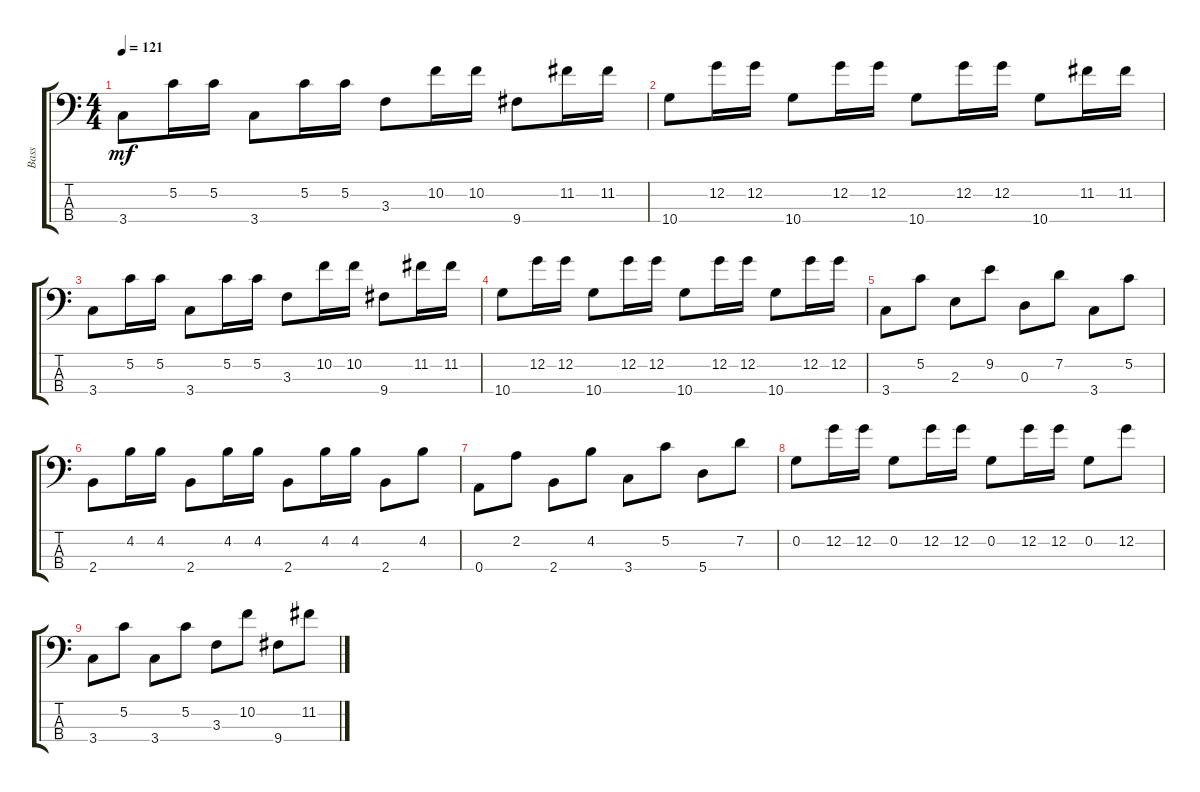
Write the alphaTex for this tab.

\track ("Bass" "Bass") {solo instrument electricbassfinger}
\staff {score tabs}
\tuning (C-1 G2 D2 A1) {hide}
\ts (4 4)
\tempo 121
\clef f4
\ks c
3.4.8{dy mf} 5.2.16 5.2.16 3.4.8 5.2.16 5.2.16{volume 13} 3.3.8 10.2.16 10.2.16 9.4.8 11.2.16{volume 13} 11.2.16 |
10.4.8 12.2.16{volume 12} 12.2.16 10.4.8{volume 12} 12.2.16{volume 12} 12.2.16 10.4.8 12.2.16{volume 12} 12.2.16 10.4.8 11.2.16{volume 11} 11.2.16{volume 11} |
3.4.8 5.2.16{volume 11} 5.2.16 3.4.8{volume 10} 5.2.16 5.2.16 3.3.8 10.2.16{volume 10} 10.2.16 9.4.8 11.2.16{volume 10} 11.2.16 |
10.4.8{volume 10} 12.2.16{volume 10} 12.2.16 10.4.8 12.2.16{volume 9} 12.2.16 10.4.8 12.2.16 12.2.16 10.4.8 12.2.16 12.2.16{volume 9} |
3.4.8 5.2.8{volume 9} 2.3.8{volume 9} 9.2.8 0.3.8 7.2.8{volume 9} 3.4.8 5.2.8{volume 8} |
2.4.8{volume 8} 4.2.16 4.2.16{volume 8} 2.4.8 4.2.16 4.2.16 2.4.8{volume 8} 4.2.16 4.2.16 2.4.8{volume 8} 4.2.8{volume 8} |
0.4.8{volume 7} 2.2.8 2.4.8{volume 7} 4.2.8{volume 7} 3.4.8{volume 7} 5.2.8 5.4.8 7.2.8{volume 6} |
0.2.8{volume 6} 12.2.16{volume 6} 12.2.16 0.2.8 12.2.16{volume 6} 12.2.16{volume 6} 0.2.8{volume 5} 12.2.16{volume 5} 12.2.16 0.2.8 12.2.8{volume 4} |
3.4.8{volume 4} 5.2.8 3.4.8 5.2.8{volume 4} 3.3.8{volume 4} 10.2.8 9.4.8{volume 3} 11.2.8
